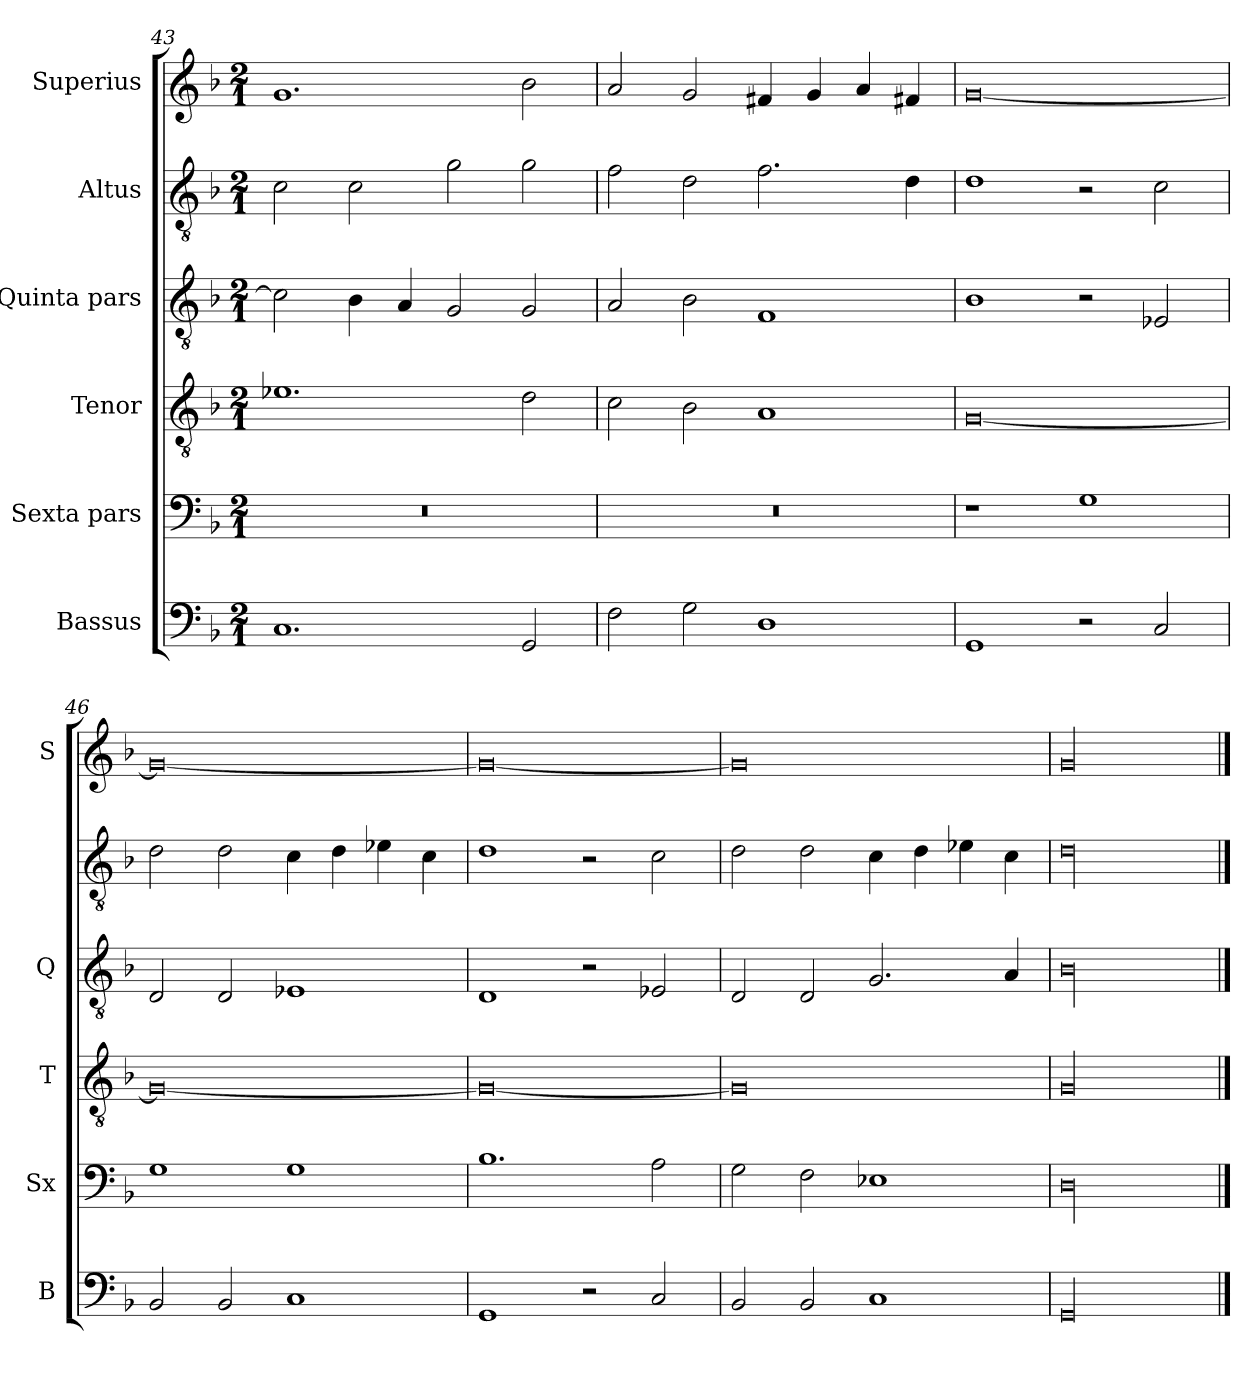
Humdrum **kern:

**kern	**kern	**kern	**kern	**kern	**kern
*part6	*part5	*part4	*part3	*part2	*part1
*staff6	*staff5	*staff4	*staff3	*staff2	*staff1
*I"Bassus	*I"Sexta pars	*I"Tenor	*I"Quinta pars	*I"Altus	*I"Superius
*I'B	*I'Sx	*I'T	*I'Q	*	*I'S
*clefF4	*clefF4	*clefGv2	*clefGv2	*clefGv2	*clefG2
*k[b-]	*k[b-]	*k[b-]	*k[b-]	*k[b-]	*k[b-]
*M2/1	*M2/1	*M2/1	*M2/1	*M2/1	*M2/1
=43	=43	=43	=43	=43	=43
1.C	0r	1.e-X	2c\]	2c\	1.g
.	.	.	4B-\	2c\	.
.	.	.	4A/	.	.
.	.	.	2G/	2g\	.
2GG/	.	2d\	2G/	2g\	2b-\
=44	=44	=44	=44	=44	=44
2F\	0r	2c\	2A/	2f\	2a/
2G\	.	2B-\	2B-\	2d\	2g/
1D	.	1A	1F	2.f\	4f#X/
.	.	.	.	.	4g/
.	.	.	.	.	4a/
.	.	.	.	4d\	4f#X/
=45	=45	=45	=45	=45	=45
1GG	1r	[0G	1B-	1d	[0g
2r	1G	.	2r	2r	.
2C/	.	.	2E-X/	2c\	.
=46	=46	=46	=46	=46	=46
2BB-/	1G	0G_	2D/	2d\	0g_
2BB-/	.	.	2D/	2d\	.
1C	1G	.	1E-X	4c\	.
.	.	.	.	4d\	.
.	.	.	.	4e-X\	.
.	.	.	.	4c\	.
=47	=47	=47	=47	=47	=47
1GG	1.B-	0G_	1D	1d	0g_
2r	.	.	2r	2r	.
2C/	2A\	.	2E-X/	2c\	.
=48	=48	=48	=48	=48	=48
2BB-/	2G\	0G]	2D/	2d\	0g]
2BB-/	2F\	.	2D/	2d\	.
1C	1E-X	.	2.G/	4c\	.
.	.	.	.	4d\	.
.	.	.	.	4e-X\	.
.	.	.	4A/	4c\	.
=49	=49	=49	=49	=49	=49
!LO:N:vis=00	!LO:N:vis=00	!LO:N:vis=00	!LO:N:vis=00	!LO:N:vis=00	!LO:N:vis=00
0GG	0D	0G	0B-	0d	0g
==	==	==	==	==	==
*-	*-	*-	*-	*-	*-
